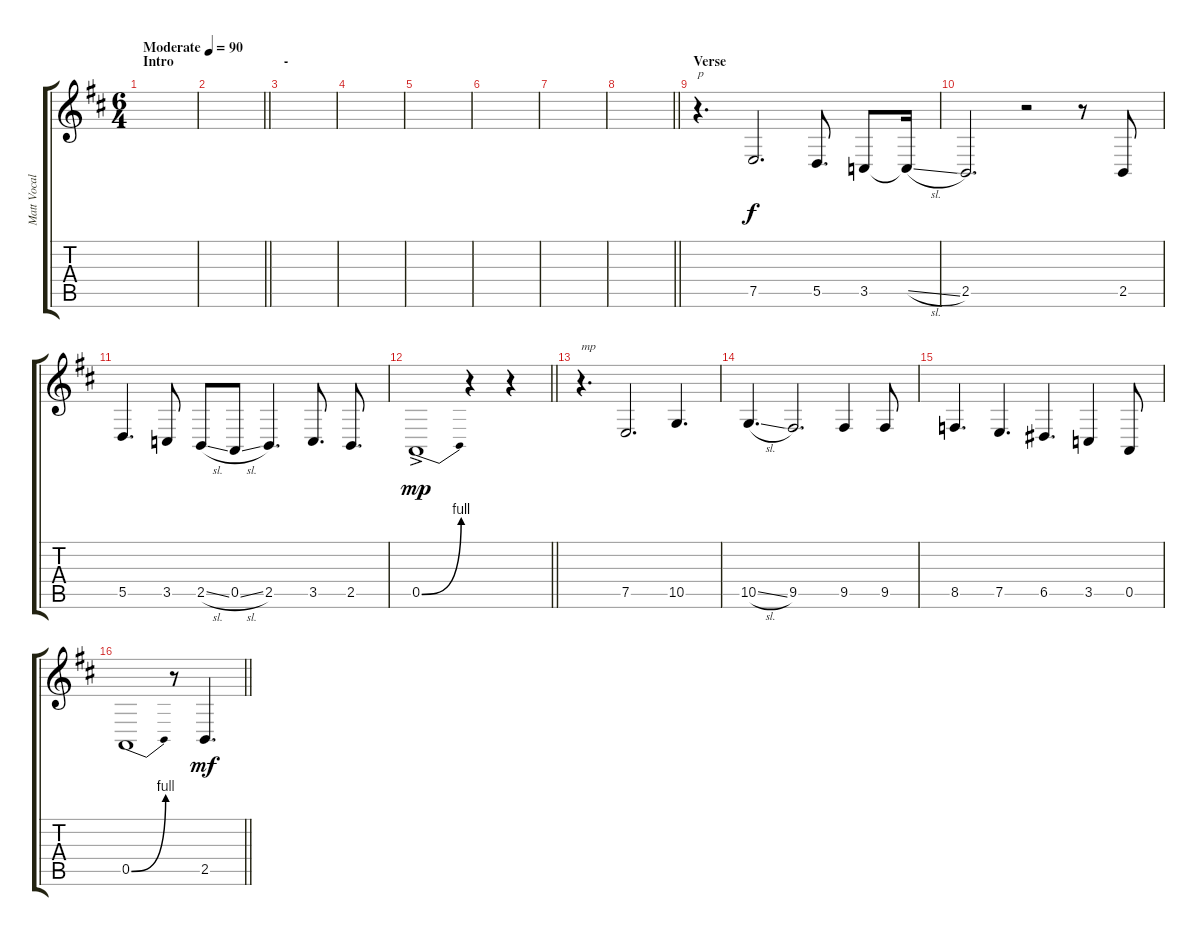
\track ("Matt Vocal" "Matt Vocal") {instrument flute}
\staff {score tabs}
\tuning (E4 B3 G3 D3 A2 E2) {hide}
\ts (6 4)
\section ("" "Intro")
\tempo (90 "Moderate")
\clef g2
\ks bminor
|
\barLineRight lightlight
|
\section ("" "-")
|
|
|
|
|
\barLineRight lightlight
|
\section ("" "Verse")
r.4{d txt "p"} 7.5.2{d} 5.5.8{d} 3.5.8 3.5{sl t}.16 |
2.5.2{d} r.2 r.8 2.5.8 |
5.5.4{d} 3.5.8 2.5{sl}.8 0.5{sl}.8 2.5.4{d} 3.5.8{d} 2.5.8{d} |
\barLineRight lightlight
0.5{be (bend 0 0 60 4) ac}.1{dy mp} r.4 r.4 |
\section ("" "")
r.4{d txt "mp"} 7.5.2{d} 10.5.4{d} |
10.5{sl}.4{d} 9.5.2{d} 9.5.4 9.5.8 |
8.5.4{d} 7.5.4{d} 6.5.4{d} 3.5.4 0.5.8 |
\barLineRight lightlight
0.5{be (bend 0 0 60 4)}.1 r.8 2.5{sl}.4{d dy mf}
